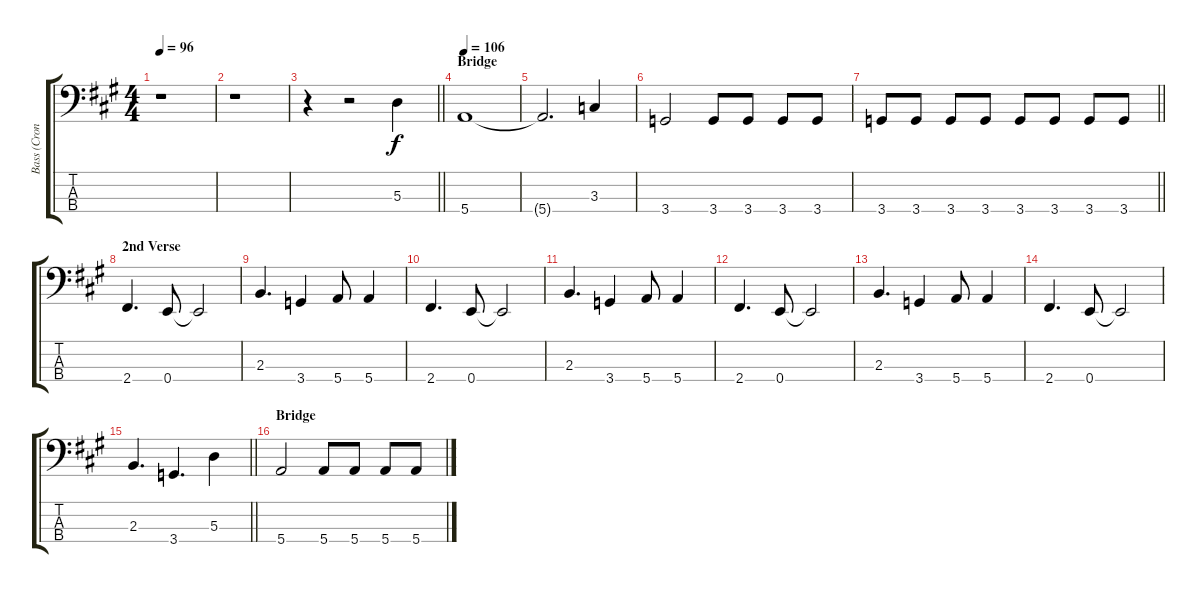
\track ("Bass (Cronos)" "Bass (Cron") {instrument electricbasspick}
\staff {score tabs}
\tuning (G2 D2 A1 E1) {hide}
\ts (4 4)
\tempo 96
\clef f4
\ks f#minor
r.1{dy f} |
r.1 |
\barLineRight lightlight
r.4 r.2 5.3.4 |
\section ("" "Bridge")
\tempo 106
5.4.1 |
5.4{t}.2{d} 3.3.4 |
3.4.2 3.4.8 3.4.8 3.4.8 3.4.8 |
\barLineRight lightlight
3.4.8 3.4.8 3.4.8 3.4.8 3.4.8 3.4.8 3.4.8 3.4.8 |
\section ("" "2nd Verse")
2.4.4{d} 0.4.8 0.4{t}.2 |
2.3.4{d} 3.4.4 5.4.8 5.4.4 |
2.4.4{d} 0.4.8 0.4{t}.2 |
2.3.4{d} 3.4.4 5.4.8 5.4.4 |
2.4.4{d} 0.4.8 0.4{t}.2 |
2.3.4{d} 3.4.4 5.4.8 5.4.4 |
2.4.4{d} 0.4.8 0.4{t}.2 |
\barLineRight lightlight
2.3.4{d} 3.4.4{d} 5.3.4 |
\section ("" "Bridge")
5.4.2 5.4.8 5.4.8 5.4.8 5.4.8
